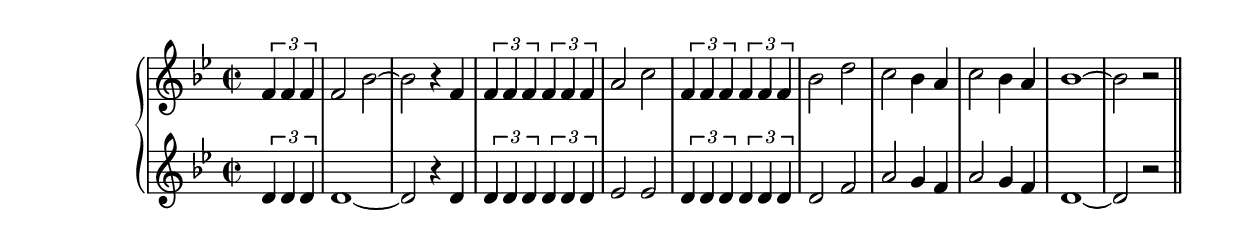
\version "2.14.0"
%{\header {
  title = "Serenata (California)"
  composer = "anonymous"
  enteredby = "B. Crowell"
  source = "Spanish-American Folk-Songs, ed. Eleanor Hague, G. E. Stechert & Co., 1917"
}%}
\new GrandStaff << \new Staff {
    \key bes \major
    \time 2/2
    \clef violin
       \relative f' {
                       \partial 2 \times 2/3 {f4 f f} | f2 bes~ | bes2 r4 f | \times 2/3 {f4 f f} \times 2/3 {f f f} |
                       a2 c | \times 2/3 {f,4 f f} \times 2/3 {f f f} | bes2 d | c2 bes4 a |
                       c2 bes4 a | bes1~ | bes2 r2
                      \bar "||"}
  } % end staff
  \new Staff {
     \key bes \major
     \clef violin
       \relative d' {
                       \partial 2 \times 2/3 {d4 d d} | d1~ | d2 r4 d | \times 2/3 {d4 d d} \times 2/3 {d d d} |
                       es2 es | \times 2/3 {d4 d d} \times 2/3 {d d d} | d2 f | a2 g4 f |
                       a2 g4 f | d1~ | d2 r2
                    }
  } % end staff
>>
